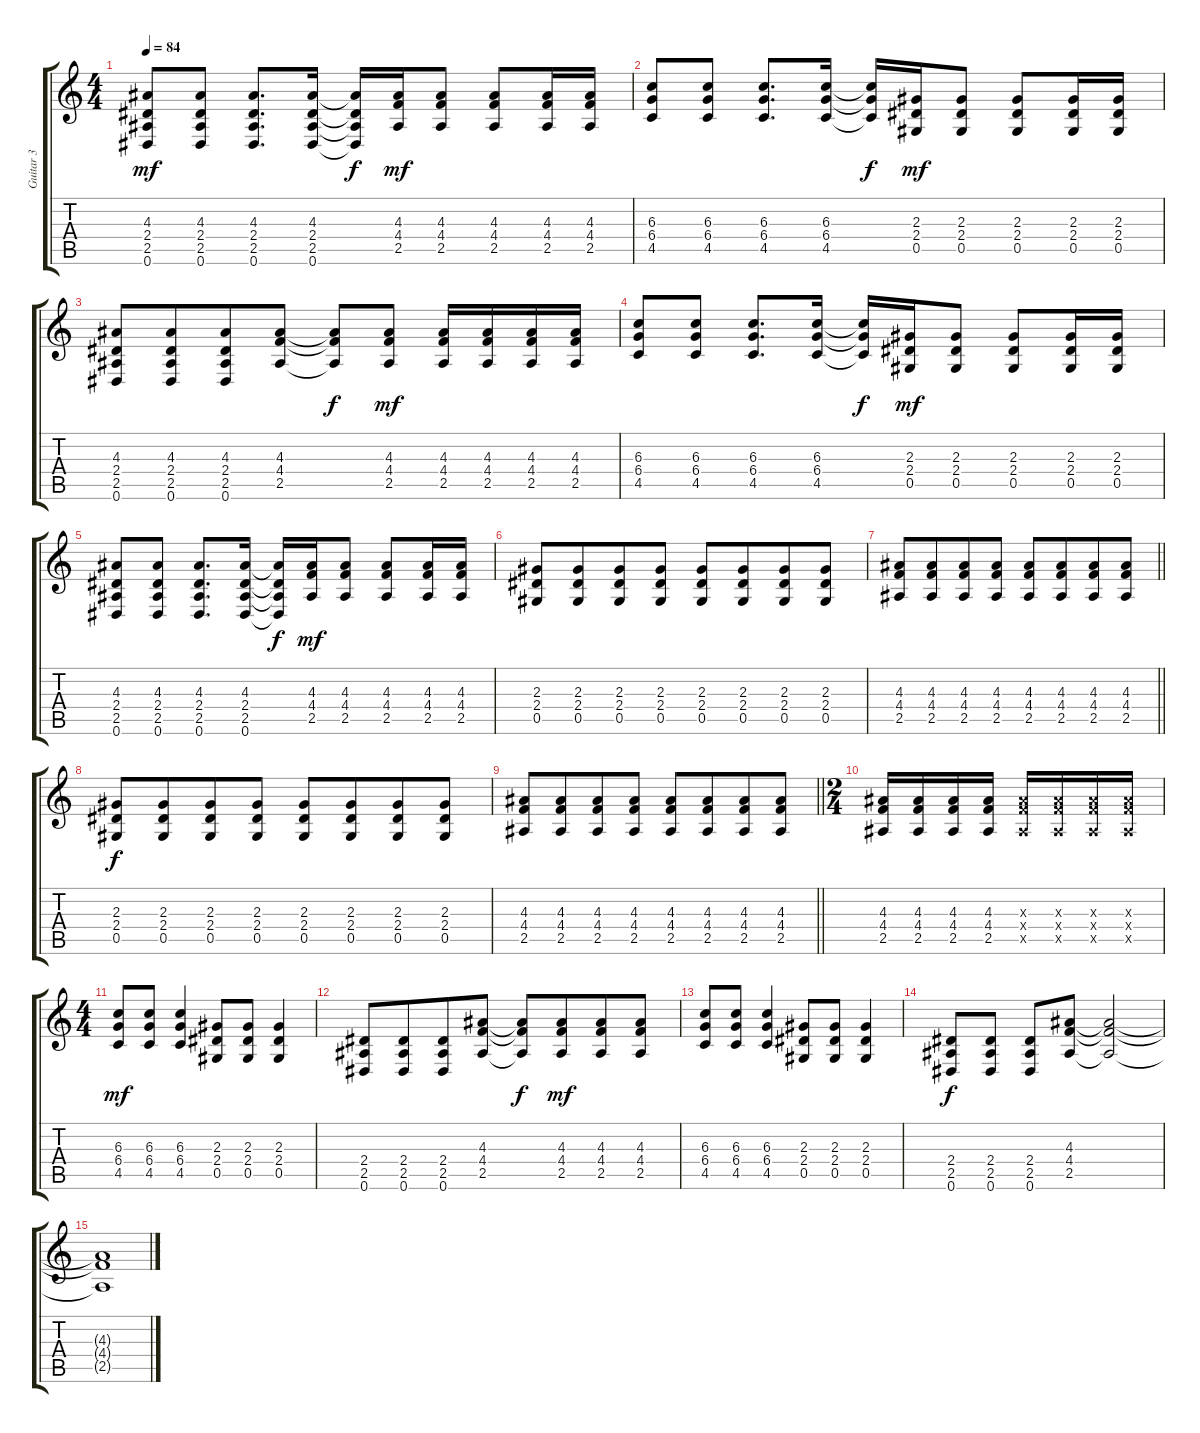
\track ("Guitar 3" "Guitar 3") {instrument overdrivenguitar}
\staff {score tabs}
\tuning (Eb4 Bb3 Gb3 Db3 Ab2 Eb2) {hide}
\ts (4 4)
\tempo 84
\clef g2
\ks c
(4.3 2.4 2.5 0.6).8{dy mf} (4.3 2.4 2.5 0.6).8 (4.3 2.4 2.5 0.6).8{d} (4.3 2.4 2.5 0.6).16 (4.3{t} 2.4{t} 2.5{t} 0.6{t}).16{dy f} (4.3 4.4 2.5).16{dy mf} (4.3 4.4 2.5).8 (4.3 4.4 2.5).8 (4.3 4.4 2.5).16 (4.3 4.4 2.5).16 |
(6.3 6.4 4.5).8 (6.3 6.4 4.5).8 (6.3 6.4 4.5).8{d} (6.3 6.4 4.5).16 (6.3{t} 6.4{t} 4.5{t}).16{dy f} (2.3 2.4 0.5).16{dy mf} (2.3 2.4 0.5).8 (2.3 2.4 0.5).8 (2.3 2.4 0.5).16 (2.3 2.4 0.5).16 |
(4.3 2.4 2.5 0.6).8 (4.3 2.4 2.5 0.6).8{beam merge} (4.3 2.4 2.5 0.6).8 (4.3 4.4 2.5).8 (4.3{t} 4.4{t} 2.5{t}).8{dy f} (4.3 4.4 2.5).8{dy mf} (4.3 4.4 2.5).16 (4.3 4.4 2.5).16 (4.3 4.4 2.5).16 (4.3 4.4 2.5).16 |
(6.3 6.4 4.5).8 (6.3 6.4 4.5).8 (6.3 6.4 4.5).8{d} (6.3 6.4 4.5).16 (6.3{t} 6.4{t} 4.5{t}).16{dy f} (2.3 2.4 0.5).16{dy mf} (2.3 2.4 0.5).8 (2.3 2.4 0.5).8 (2.3 2.4 0.5).16 (2.3 2.4 0.5).16 |
(4.3 2.4 2.5 0.6).8 (4.3 2.4 2.5 0.6).8 (4.3 2.4 2.5 0.6).8{d} (4.3 2.4 2.5 0.6).16 (4.3{t} 2.4{t} 2.5{t} 0.6{t}).16{dy f} (4.3 4.4 2.5).16{dy mf} (4.3 4.4 2.5).8 (4.3 4.4 2.5).8 (4.3 4.4 2.5).16 (4.3 4.4 2.5).16 |
(2.3 2.4 0.5).8 (2.3 2.4 0.5).8{beam merge} (2.3 2.4 0.5).8 (2.3 2.4 0.5).8 (2.3 2.4 0.5).8 (2.3 2.4 0.5).8{beam merge} (2.3 2.4 0.5).8 (2.3 2.4 0.5).8 |
\barLineRight lightlight
(4.3 4.4 2.5).8 (4.3 4.4 2.5).8{beam merge} (4.3 4.4 2.5).8 (4.3 4.4 2.5).8 (4.3 4.4 2.5).8 (4.3 4.4 2.5).8{beam merge} (4.3 4.4 2.5).8 (4.3 4.4 2.5).8 |
(2.3 2.4 0.5).8{dy f} (2.3 2.4 0.5).8{beam merge} (2.3 2.4 0.5).8 (2.3 2.4 0.5).8 (2.3 2.4 0.5).8 (2.3 2.4 0.5).8{beam merge} (2.3 2.4 0.5).8 (2.3 2.4 0.5).8 |
\barLineRight lightlight
(4.3 4.4 2.5).8 (4.3 4.4 2.5).8{beam merge} (4.3 4.4 2.5).8 (4.3 4.4 2.5).8 (4.3 4.4 2.5).8 (4.3 4.4 2.5).8{beam merge} (4.3 4.4 2.5).8 (4.3 4.4 2.5).8 |
\ts (2 4)
(4.3 4.4 2.5).16{txt ""} (4.3 4.4 2.5).16 (4.3 4.4 2.5).16 (4.3 4.4 2.5).16 (4.3{x} 4.4{x} 2.5{x}).16 (4.3{x} 4.4{x} 2.5{x}).16 (4.3{x} 4.4{x} 2.5{x}).16 (4.3{x} 4.4{x} 2.5{x}).16 |
\ts (4 4)
(6.3 6.4 4.5).8{dy mf} (6.3 6.4 4.5).8 (6.3 6.4 4.5).4 (2.3 2.4 0.5).8 (2.3 2.4 0.5).8 (2.3 2.4 0.5).4 |
(2.4 2.5 0.6).8 (2.4 2.5 0.6).8{beam merge} (2.4 2.5 0.6).8 (4.3 4.4 2.5).8 (4.3{t} 4.4{t} 2.5{t}).8{dy f} (4.3 4.4 2.5).8{dy mf beam merge} (4.3 4.4 2.5).8 (4.3 4.4 2.5).8 |
(6.3 6.4 4.5).8 (6.3 6.4 4.5).8 (6.3 6.4 4.5).4 (2.3 2.4 0.5).8 (2.3 2.4 0.5).8 (2.3 2.4 0.5).4 |
(2.4 2.5 0.6).8{dy f} (2.4 2.5 0.6).8 (2.4 2.5 0.6).8 (4.3 4.4 2.5).8 (4.3{t} 4.4{t} 2.5{t}).2 |
(4.3{t} 4.4{t} 2.5{t}).1
